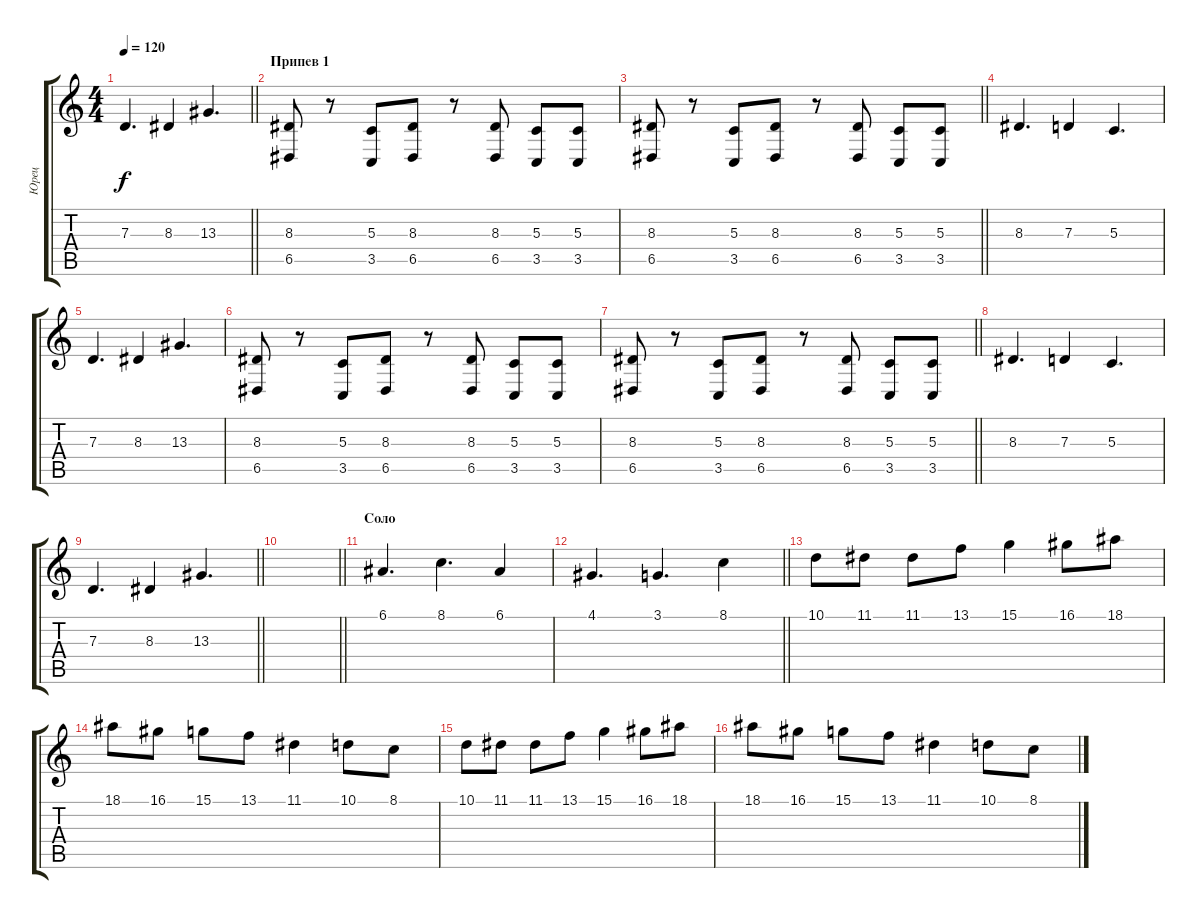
\track ("Юрец" "Юрец") {instrument acousticgrandpiano}
\staff {score tabs}
\tuning (E4 B3 G3 D3 A2 E2) {hide}
\ts (4 4)
\tempo 120
\clef g2
\barLineRight lightlight
\ks c
7.3.4{d dy f} 8.3.4 13.3.4{d} |
\section ("" "Припев 1")
(8.3 6.5).8 r.8 (5.3 3.5).8 (8.3 6.5).8 r.8 (8.3 6.5).8 (5.3 3.5).8 (5.3 3.5).8 |
\barLineRight lightlight
(8.3 6.5).8 r.8 (5.3 3.5).8 (8.3 6.5).8 r.8 (8.3 6.5).8 (5.3 3.5).8 (5.3 3.5).8 |
8.3.4{d} 7.3.4 5.3.4{d} |
7.3.4{d} 8.3.4 13.3.4{d} |
(8.3 6.5).8 r.8 (5.3 3.5).8 (8.3 6.5).8 r.8 (8.3 6.5).8 (5.3 3.5).8 (5.3 3.5).8 |
\barLineRight lightlight
(8.3 6.5).8 r.8 (5.3 3.5).8 (8.3 6.5).8 r.8 (8.3 6.5).8 (5.3 3.5).8 (5.3 3.5).8 |
8.3.4{d} 7.3.4 5.3.4{d} |
\barLineRight lightlight
7.3.4{d} 8.3.4 13.3.4{d} |
\barLineRight lightlight
|
\section ("" "Соло")
6.1.4{d volume 12 instrument distortionguitar} 8.1.4{d} 6.1.4 |
\barLineRight lightlight
4.1.4{d} 3.1.4{d} 8.1.4 |
10.1.8 11.1.8 11.1.8 13.1.8 15.1.4 16.1.8 18.1.8 |
18.1.8 16.1.8 15.1.8 13.1.8 11.1.4 10.1.8 8.1.8 |
10.1.8 11.1.8 11.1.8 13.1.8 15.1.4 16.1.8 18.1.8 |
18.1.8 16.1.8 15.1.8 13.1.8 11.1.4 10.1.8 8.1.8
